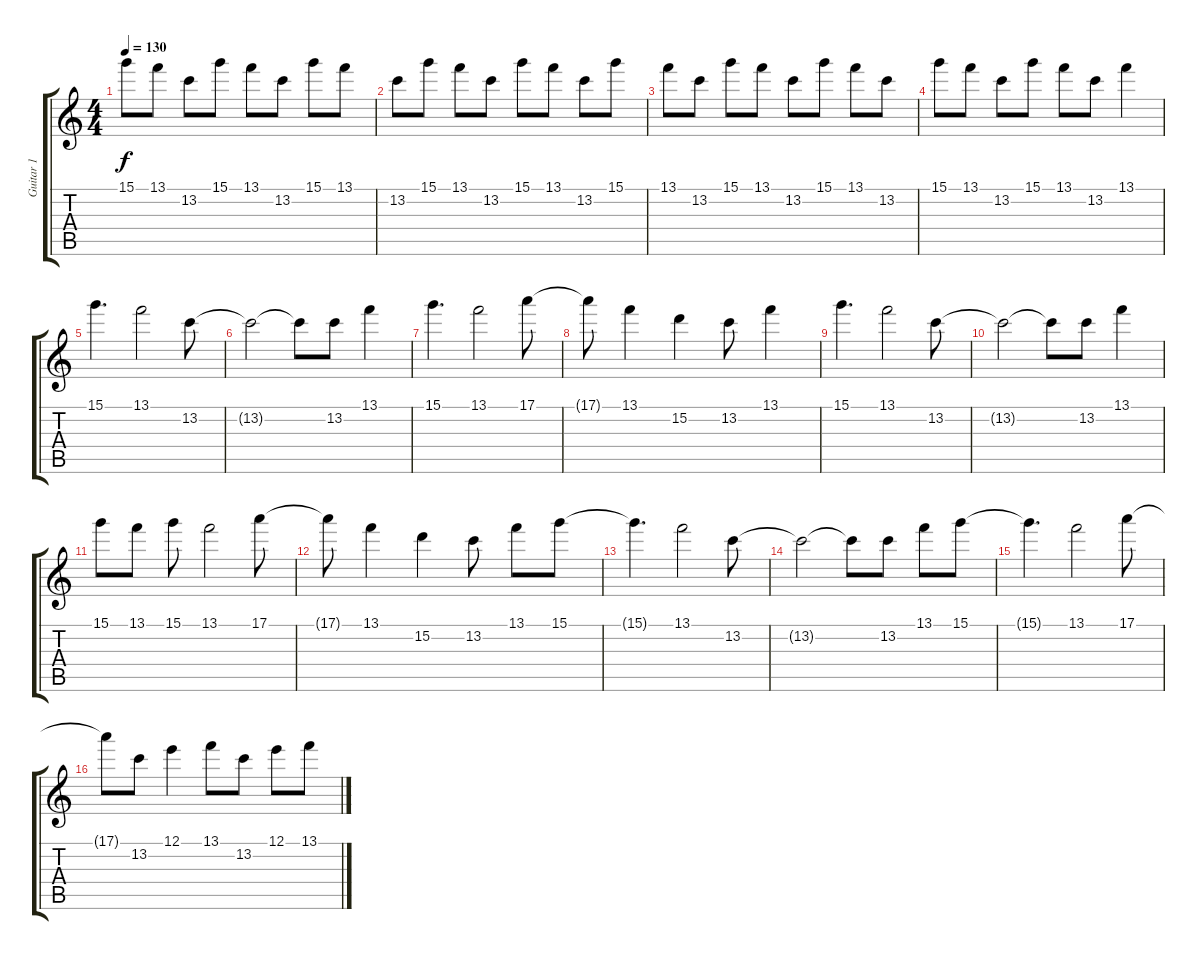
\track ("Guitar 1" "Guitar 1") {instrument acousticguitarsteel}
\staff {score tabs}
\tuning (E4 B3 G3 D3 A2 D2) {hide}
\ts (4 4)
\tempo 130
\clef g2
\ks c
15.1.8{dy f} 13.1.8 13.2.8 15.1.8 13.1.8 13.2.8 15.1.8 13.1.8 |
13.2.8 15.1.8 13.1.8 13.2.8 15.1.8 13.1.8 13.2.8 15.1.8 |
13.1.8 13.2.8 15.1.8 13.1.8 13.2.8 15.1.8 13.1.8 13.2.8 |
15.1.8 13.1.8 13.2.8 15.1.8 13.1.8 13.2.8{volume 15} 13.1.4 |
15.1.4{d} 13.1.2 13.2.8 |
13.2{t}.2 13.2{t}.8 13.2.8 13.1.4 |
15.1.4{d} 13.1.2 17.1.8 |
17.1{t}.8 13.1.4 15.2.4 13.2.8 13.1.4 |
15.1.4{d} 13.1.2 13.2.8 |
13.2{t}.2 13.2{t}.8 13.2.8 13.1.4 |
15.1.8 13.1.8 15.1.8 13.1.2 17.1.8 |
17.1{t}.8 13.1.4 15.2.4 13.2.8 13.1.8 15.1.8 |
15.1{t}.4{d} 13.1.2 13.2.8 |
13.2{t}.2 13.2{t}.8 13.2.8 13.1.8 15.1.8 |
15.1{t}.4{d volume 6} 13.1.2 17.1.8 |
17.1{t}.8 13.2.8 12.1.4 13.1.8 13.2.8 12.1.8 13.1.8
